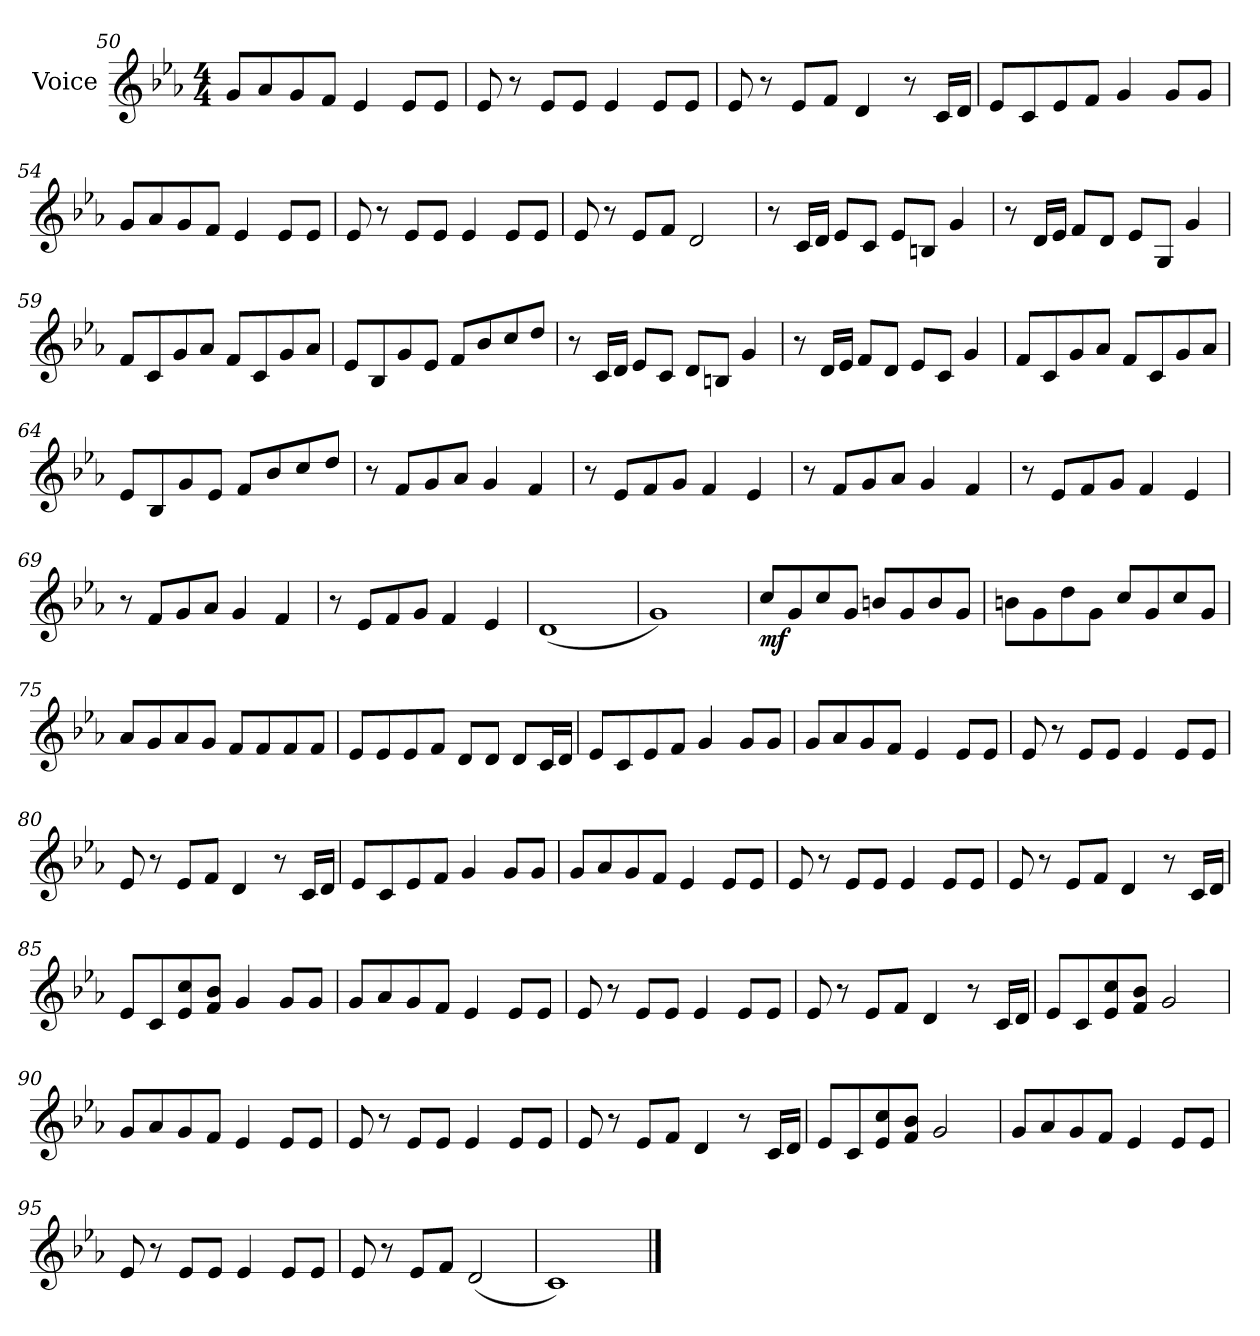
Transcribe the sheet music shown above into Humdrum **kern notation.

**kern	**dynam
*part1	*part1
*staff1	*staff1
*I"Voice	*
*I'Vc.	*
*clefG2	*
*k[b-e-a-]	*
*M4/4	*
=50	=50
8gL	.
8a-	.
8g	.
8fJ	.
4e-	.
8e-L	.
8e-J	.
=51	=51
8e-	.
8r	.
8e-L	.
8e-J	.
4e-	.
8e-L	.
8e-J	.
=52	=52
8e-	.
8r	.
8e-L	.
8fJ	.
4d	.
8r	.
16cLL	.
16dJJ	.
=53	=53
8e-L	.
8c	.
8e-	.
8fJ	.
4g	.
8gL	.
8gJ	.
=54	=54
8gL	.
8a-	.
8g	.
8fJ	.
4e-	.
8e-L	.
8e-J	.
=55	=55
8e-	.
8r	.
8e-L	.
8e-J	.
4e-	.
8e-L	.
8e-J	.
=56	=56
8e-	.
8r	.
8e-L	.
8fJ	.
2d	.
=57	=57
8r	.
16c!LL	.
16d!JJ	.
8e-!L	.
8c!J	.
8e-!L	.
8Bn!J	.
4g!	.
=58	=58
8r	.
16d!LL	.
16e-!JJ	.
8f!L	.
8d!J	.
8e-!L	.
8G!J	.
4g!	.
=59	=59
8f!L	.
8c!	.
8g!	.
8a-!J	.
8f!L	.
8c!	.
8g!	.
8a-!J	.
=60	=60
8e-!L	.
8B-!	.
8g!	.
8e-!J	.
8f!L	.
8b-!	.
8cc!	.
8dd!J	.
=61	=61
8r	.
16c!LL	.
16d!JJ	.
8e-!L	.
8c!J	.
8d!L	.
8Bn!J	.
4g!	.
=62	=62
8r	.
16d!LL	.
16e-!JJ	.
8f!L	.
8d!J	.
8e-!L	.
8c!J	.
4g!	.
=63	=63
8f!L	.
8c!	.
8g!	.
8a-!J	.
8f!L	.
8c!	.
8g!	.
8a-!J	.
=64	=64
8e-!L	.
8B-!	.
8g!	.
8e-!J	.
8f!L	.
8b-!	.
8cc!	.
8dd!J	.
=65	=65
8r	.
8fL	.
8g	.
8a-J	.
4g	.
4f	.
=66	=66
8r	.
8e-L	.
8f	.
8gJ	.
4f	.
4e-	.
=67	=67
8r	.
8fL	.
8g	.
8a-J	.
4g	.
4f	.
=68	=68
8r	.
8e-L	.
8f	.
8gJ	.
4f	.
4e-	.
=69	=69
8r	.
8fL	.
8g	.
8a-J	.
4g	.
4f	.
=70	=70
8r	.
8e-L	.
8f	.
8gJ	.
4f	.
4e-	.
=71	=71
(<1d	.
=72	=72
1g)	.
=73	=73
!	!LO:DY:b
8cc!L	mf
8g!	.
8cc!	.
8g!J	.
8bn!L	.
8g!	.
8b!	.
8g!J	.
=74	=74
8bn!L	.
8g!	.
8dd!	.
8g!J	.
8cc!L	.
8g!	.
8cc!	.
8g!J	.
=75	=75
8a-!L	.
8g!	.
8a-!	.
8g!J	.
8f!L	.
8f!	.
8f!	.
8f!J	.
=76	=76
8e-!L	.
8e-!	.
8e-!	.
8f!J	.
8d!L	.
8d!J	.
8d!L	.
16cL	.
16dJJ	.
=77	=77
8e-L	.
8c	.
8e-	.
8fJ	.
4g	.
8gL	.
8gJ	.
=78	=78
8gL	.
8a-	.
8g	.
8fJ	.
4e-	.
8e-L	.
8e-J	.
=79	=79
8e-	.
8r	.
8e-L	.
8e-J	.
4e-	.
8e-L	.
8e-J	.
=80	=80
8e-	.
8r	.
8e-L	.
8fJ	.
4d	.
8r	.
16cLL	.
16dJJ	.
=81	=81
8e-L	.
8c	.
8e-	.
8fJ	.
4g	.
8gL	.
8gJ	.
=82	=82
8gL	.
8a-	.
8g	.
8fJ	.
4e-	.
8e-L	.
8e-J	.
=83	=83
8e-	.
8r	.
8e-L	.
8e-J	.
4e-	.
8e-L	.
8e-J	.
=84	=84
8e-	.
8r	.
8e-L	.
8fJ	.
4d	.
8r	.
16cLL	.
16dJJ	.
=85	=85
8e-L	.
8c	.
8e- 8cc	.
8f 8b-J	.
4g	.
8gL	.
8gJ	.
=86	=86
8gL	.
8a-	.
8g	.
8fJ	.
4e-	.
8e-L	.
8e-J	.
=87	=87
8e-	.
8r	.
8e-L	.
8e-J	.
4e-	.
8e-L	.
8e-J	.
=88	=88
8e-	.
8r	.
8e-L	.
8fJ	.
4d	.
8r	.
16cLL	.
16dJJ	.
=89	=89
8e-L	.
8c	.
8e- 8cc	.
8f 8b-J	.
2g	.
=90	=90
8g!L	.
8a-!	.
8g!	.
8f!J	.
4e-!	.
8e-L	.
8e-J	.
=91	=91
8e-	.
8r	.
8e-L	.
8e-J	.
4e-	.
8e-L	.
8e-J	.
=92	=92
8e-	.
8r	.
8e-L	.
8fJ	.
4d	.
8r	.
16cLL	.
16dJJ	.
=93	=93
8e-L	.
8c	.
8e- 8cc	.
8f 8b-J	.
2g	.
=94	=94
8g!L	.
8a-!	.
8g!	.
8f!J	.
4e-!	.
8e-L	.
8e-J	.
=95	=95
8e-	.
8r	.
8e-L	.
8e-J	.
4e-	.
8e-L	.
8e-J	.
=96	=96
8e-	.
8r	.
8e-L	.
8fJ	.
(<2d	.
=97	=97
1c)	.
==	==
*-	*-
